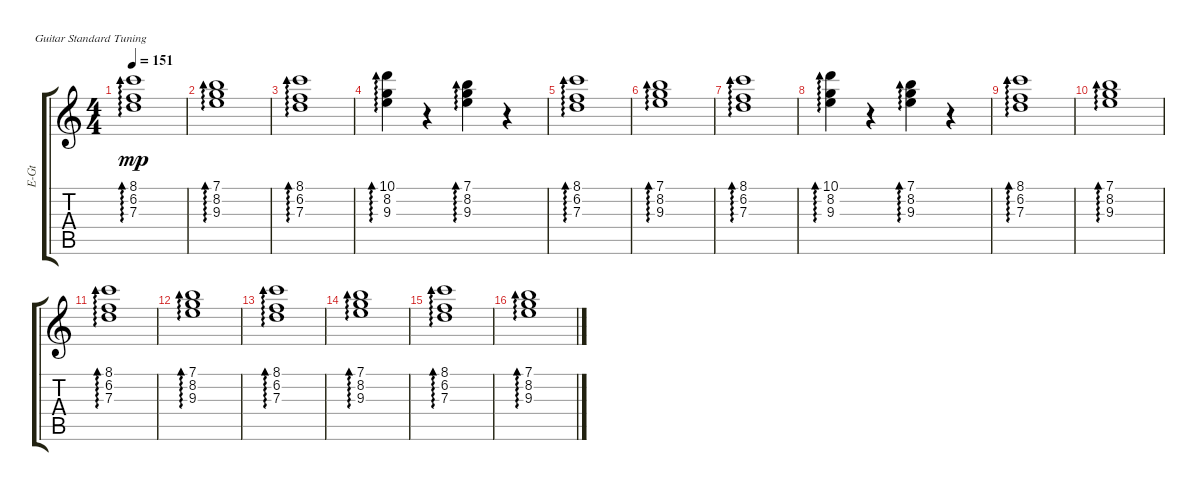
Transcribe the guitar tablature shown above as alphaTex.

\bracketExtendMode groupsimilarinstruments
\track ("Electric Guitar- Mick" "E-Gt") {instrument electricguitarclean}
\staff {score tabs}
\tuning (E4 B3 G3 D3 A2 E2)
\ts (4 4)
\tempo 151
\clef g2
\ks aminor
(7.3 6.2 8.1).1{ad 0 dy mp} |
(9.3 8.2 7.1).1{ad 0} |
(7.3 6.2 8.1).1{ad 0} |
(9.3 8.2 10.1).4{ad 0} r.4 (9.3 8.2 7.1).4{ad 0} r.4 |
(7.3 6.2 8.1).1{ad 0} |
(9.3 8.2 7.1).1{ad 0} |
(7.3 6.2 8.1).1{ad 0} |
(9.3 8.2 10.1).4{ad 0} r.4 (9.3 8.2 7.1).4{ad 0} r.4 |
(7.3 6.2 8.1).1{ad 0} |
(9.3 8.2 7.1).1{ad 0} |
(7.3 6.2 8.1).1{ad 0} |
(9.3 8.2 7.1).1{ad 0} |
(7.3 6.2 8.1).1{ad 0} |
(9.3 8.2 7.1).1{ad 0} |
(7.3 6.2 8.1).1{ad 0} |
(9.3 8.2 7.1).1{ad 0}
